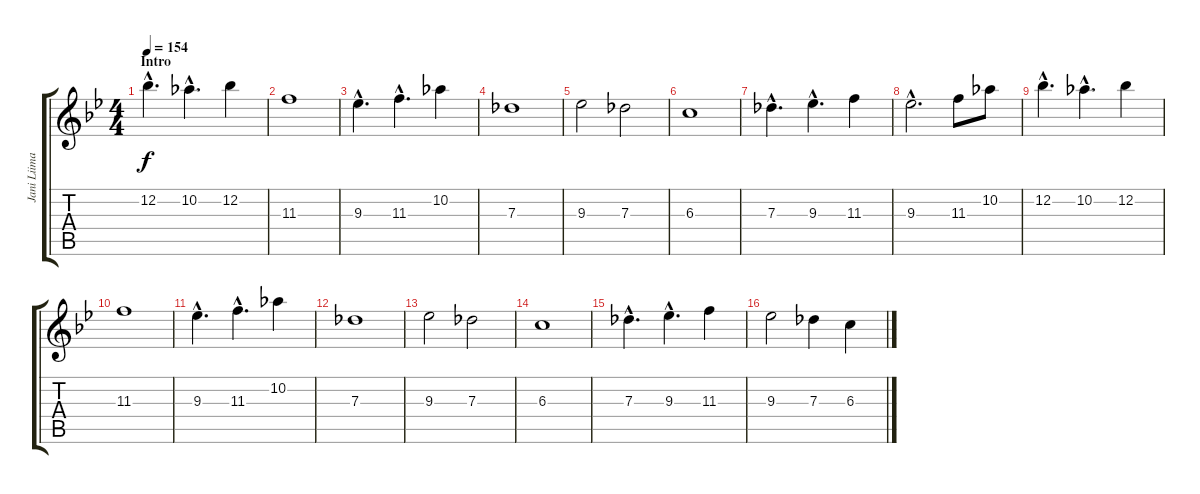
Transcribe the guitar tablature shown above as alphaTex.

\track ("Jani Liimatainen" "Jani Liima") {instrument distortionguitar}
\staff {score tabs}
\tuning (Eb4 Bb3 Gb3 Db3 Ab2 Eb2) {hide}
\ts (4 4)
\section ("" "Intro")
\tempo 154
\clef g2
\ks gminor
12.2{hac}.4{d dy f volume 16 instrument distortionguitar} 10.2{hac}.4{d} 12.2.4 |
11.3.1 |
9.3{hac}.4{d} 11.3{hac}.4{d} 10.2.4 |
7.3.1 |
9.3.2 7.3.2 |
6.3.1 |
7.3{hac}.4{d} 9.3{hac}.4{d} 11.3.4 |
9.3{hac}.2{d} 11.3.8 10.2.8 |
12.2{hac}.4{d volume 16} 10.2{hac}.4{d} 12.2.4 |
11.3.1 |
9.3{hac}.4{d} 11.3{hac}.4{d} 10.2.4 |
7.3.1 |
9.3.2 7.3.2 |
6.3.1 |
7.3{hac}.4{d} 9.3{hac}.4{d} 11.3.4 |
9.3.2 7.3.4 6.3.4
